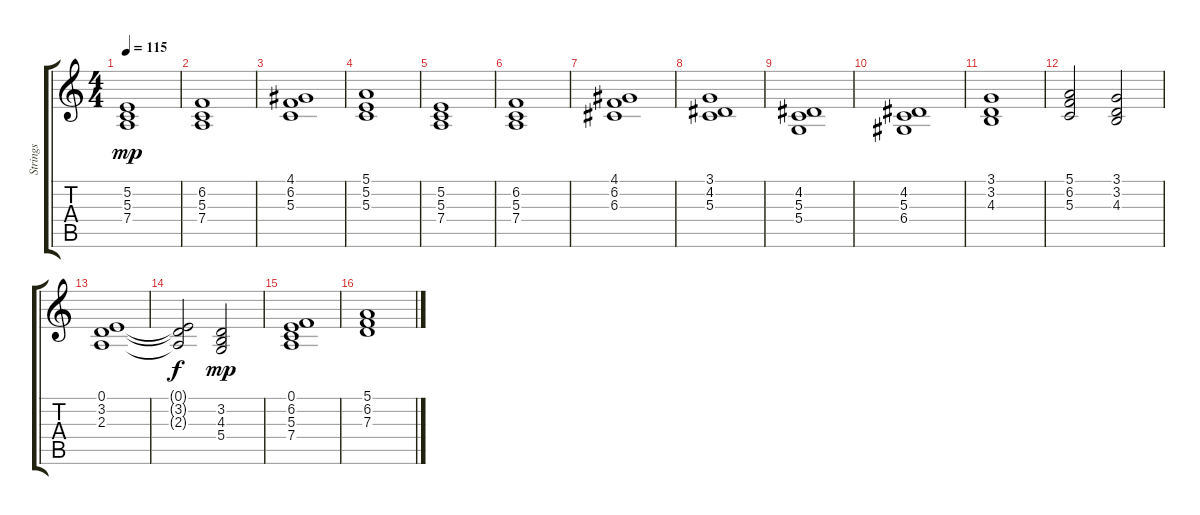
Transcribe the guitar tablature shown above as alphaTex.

\track ("Strings" "Strings") {instrument choiraahs}
\staff {score tabs}
\tuning (E4 B3 G3 D3 A2 E2) {hide}
\ts (4 4)
\tempo 115
\clef g2
\ks c
(5.2 5.3 7.4).1{dy mp} |
(6.2 5.3 7.4).1 |
(4.1 6.2 5.3).1 |
(5.1 5.2 5.3).1 |
(5.2 5.3 7.4).1 |
(6.2 5.3 7.4).1 |
(4.1 6.2 6.3).1 |
(3.1 4.2 5.3).1 |
(4.2 5.3 5.4).1 |
(4.2 5.3 6.4).1 |
(3.1 3.2 4.3).1 |
(5.1 6.2 5.3).2 (3.1 3.2 4.3).2 |
(0.1 3.2 2.3).1 |
(0.1{t} 3.2{t} 2.3{t}).2{dy f} (3.2 4.3 5.4).2{dy mp} |
(0.1 6.2 5.3 7.4).1 |
(5.1 6.2 7.3).1
